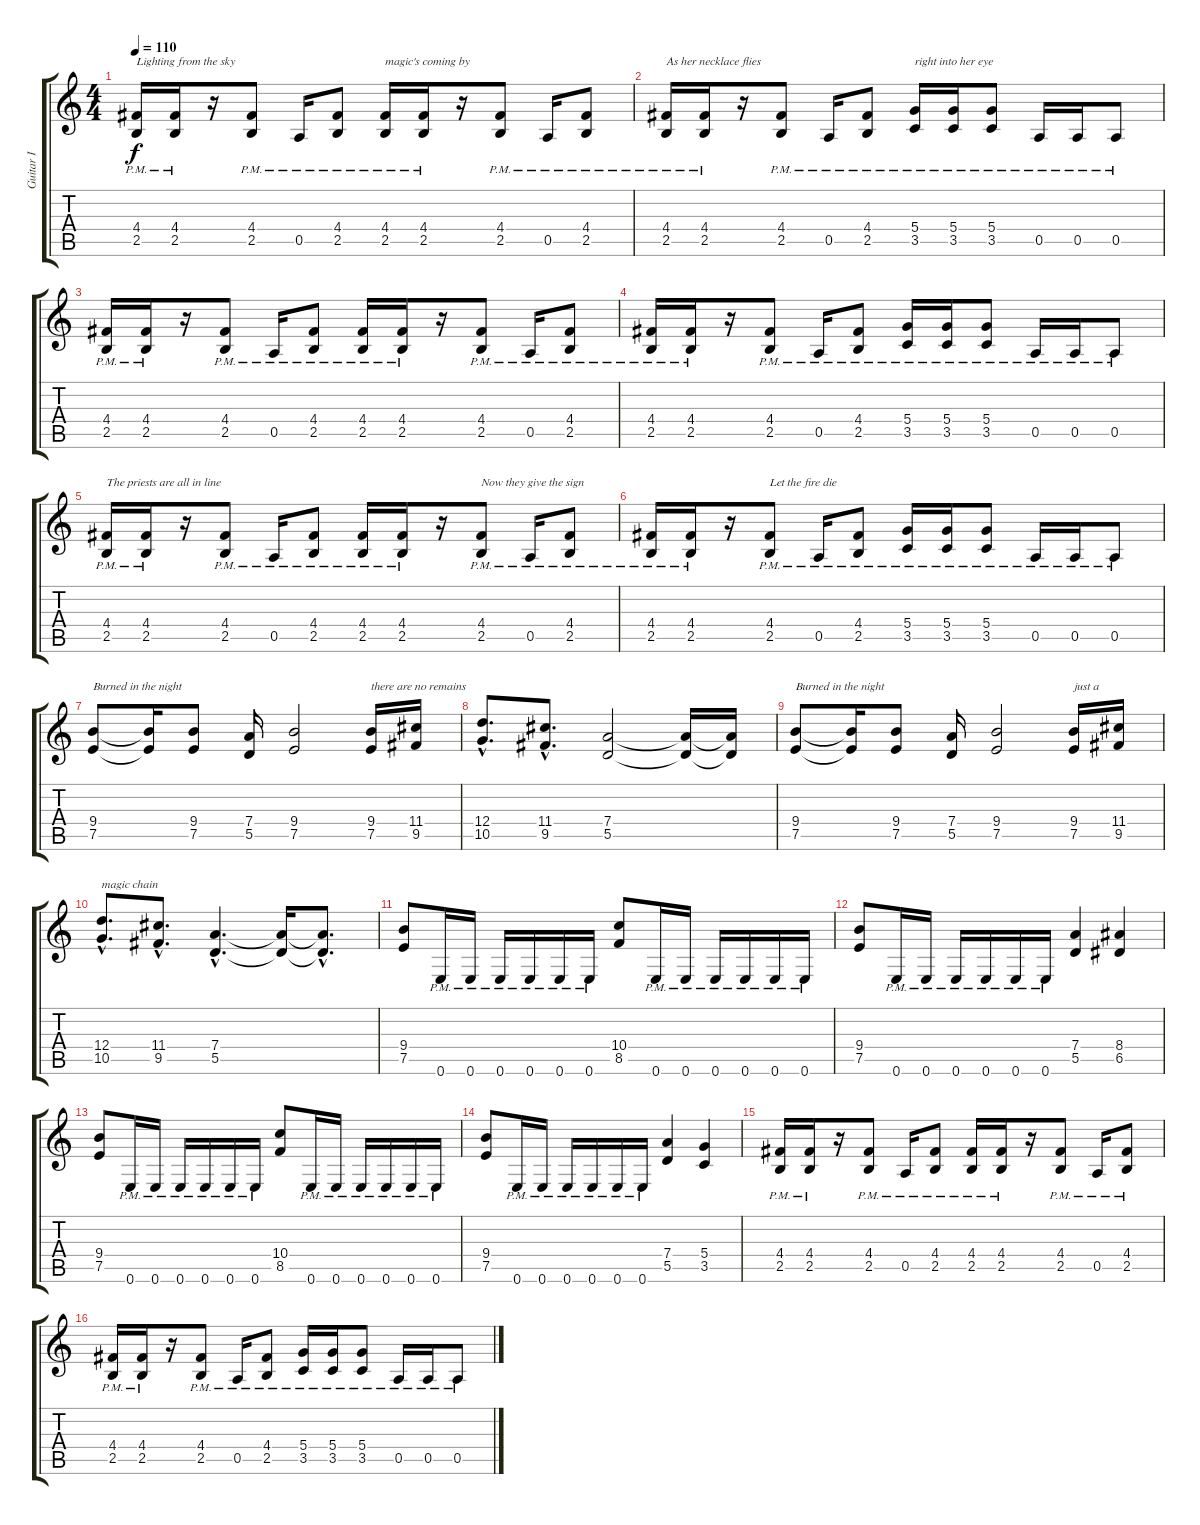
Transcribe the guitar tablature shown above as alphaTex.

\track ("Guitar I" "Guitar I") {instrument distortionguitar}
\staff {score tabs}
\tuning (E4 B3 G3 D3 A2 E2) {hide}
\ts (4 4)
\tempo 110
\clef g2
\ks c
(4.4{pm} 2.5{pm}).16{txt "Lighting from the sky" dy f} (4.4{pm} 2.5{pm}).16 r.16 (4.4{pm} 2.5{pm}).8 0.5{pm}.16 (4.4{pm} 2.5{pm}).8 (4.4{pm} 2.5{pm}).16{txt "magic's coming by"} (4.4{pm} 2.5{pm}).16 r.16 (4.4{pm} 2.5{pm}).8 0.5{pm}.16 (4.4{pm} 2.5{pm}).8 |
(4.4{pm} 2.5{pm}).16{txt "As her necklace flies"} (4.4{pm} 2.5{pm}).16 r.16 (4.4{pm} 2.5{pm}).8 0.5{pm}.16 (4.4{pm} 2.5{pm}).8 (5.4{pm} 3.5{pm}).16{txt "right into her eye"} (5.4{pm} 3.5{pm}).16 (5.4{pm} 3.5{pm}).8 0.5{pm}.16 0.5{pm}.16 0.5{pm}.8 |
(4.4{pm} 2.5{pm}).16 (4.4{pm} 2.5{pm}).16 r.16 (4.4{pm} 2.5{pm}).8 0.5{pm}.16 (4.4{pm} 2.5{pm}).8 (4.4 2.5{pm}).16 (4.4{pm} 2.5{pm}).16 r.16 (4.4{pm} 2.5{pm}).8 0.5{pm}.16 (4.4{pm} 2.5{pm}).8 |
(4.4{pm} 2.5{pm}).16 (4.4{pm} 2.5{pm}).16 r.16 (4.4{pm} 2.5{pm}).8 0.5{pm}.16 (4.4{pm} 2.5{pm}).8 (5.4{pm} 3.5{pm}).16 (5.4{pm} 3.5{pm}).16 (5.4{pm} 3.5{pm}).8 0.5{pm}.16 0.5{pm}.16 0.5{pm}.8 |
(4.4{pm} 2.5{pm}).16{txt "The priests are all in line"} (4.4{pm} 2.5{pm}).16 r.16 (4.4{pm} 2.5{pm}).8 0.5{pm}.16 (4.4{pm} 2.5{pm}).8 (4.4 2.5{pm}).16 (4.4{pm} 2.5{pm}).16 r.16 (4.4{pm} 2.5{pm}).8{txt "Now they give the sign"} 0.5{pm}.16 (4.4{pm} 2.5{pm}).8 |
(4.4{pm} 2.5{pm}).16 (4.4{pm} 2.5{pm}).16 r.16 (4.4{pm} 2.5{pm}).8{txt "Let the fire die"} 0.5{pm}.16 (4.4{pm} 2.5{pm}).8 (5.4{pm} 3.5{pm}).16 (5.4{pm} 3.5{pm}).16 (5.4{pm} 3.5{pm}).8 0.5{pm}.16 0.5{pm}.16 0.5{pm}.8 |
(9.4 7.5).8{txt "Burned in the night"} (9.4{t} 7.5{t}).16 (9.4 7.5).8 (7.4 5.5).16 (9.4 7.5).2 (9.4 7.5).16{txt "there are no remains"} (11.4 9.5).16 |
(12.4{hac} 10.5{hac}).8{d} (11.4{hac} 9.5{hac}).8{d} (7.4 5.5).2 (7.4{t} 5.5{t}).16 (7.4{t} 5.5{t}).16 |
(9.4 7.5).8{txt "Burned in the night"} (9.4{t} 7.5{t}).16 (9.4 7.5).8 (7.4 5.5).16 (9.4 7.5).2 (9.4 7.5).16{txt "just a "} (11.4 9.5).16 |
(12.4{hac} 10.5{hac}).8{d txt "magic chain"} (11.4{hac} 9.5{hac}).8{d} (7.4{hac} 5.5{hac}).4{d} (7.4{t} 5.5{t}).16 (7.4{hac t} 5.5{hac t}).8{d} |
(9.4 7.5).8 0.6{pm}.16 0.6{pm}.16 0.6{pm}.16 0.6{pm}.16 0.6{pm}.16 0.6{pm}.16 (10.4 8.5).8 0.6{pm}.16 0.6{pm}.16 0.6{pm}.16 0.6{pm}.16 0.6{pm}.16 0.6{pm}.16 |
(9.4 7.5).8 0.6{pm}.16 0.6{pm}.16 0.6{pm}.16 0.6{pm}.16 0.6{pm}.16 0.6{pm}.16 (7.4 5.5).4 (8.4 6.5).4 |
(9.4 7.5).8 0.6{pm}.16 0.6{pm}.16 0.6{pm}.16 0.6{pm}.16 0.6{pm}.16 0.6{pm}.16 (10.4 8.5).8 0.6{pm}.16 0.6{pm}.16 0.6{pm}.16 0.6{pm}.16 0.6{pm}.16 0.6{pm}.16 |
(9.4 7.5).8 0.6{pm}.16 0.6{pm}.16 0.6{pm}.16 0.6{pm}.16 0.6{pm}.16 0.6{pm}.16 (7.4 5.5).4 (5.4 3.5).4 |
(4.4{pm} 2.5{pm}).16 (4.4{pm} 2.5{pm}).16 r.16 (4.4{pm} 2.5{pm}).8 0.5{pm}.16 (4.4{pm} 2.5{pm}).8 (4.4 2.5{pm}).16 (4.4{pm} 2.5{pm}).16 r.16 (4.4{pm} 2.5{pm}).8 0.5{pm}.16 (4.4{pm} 2.5{pm}).8 |
(4.4{pm} 2.5{pm}).16 (4.4{pm} 2.5{pm}).16 r.16 (4.4{pm} 2.5{pm}).8 0.5{pm}.16 (4.4{pm} 2.5{pm}).8 (5.4{pm} 3.5{pm}).16 (5.4{pm} 3.5{pm}).16 (5.4{pm} 3.5{pm}).8 0.5{pm}.16 0.5{pm}.16 0.5{pm}.8
